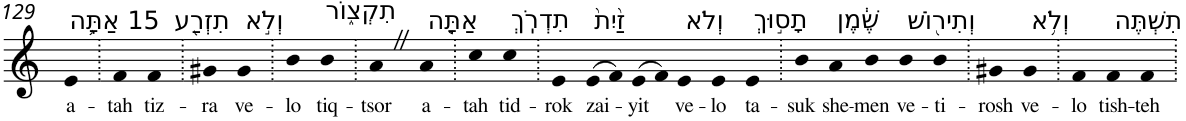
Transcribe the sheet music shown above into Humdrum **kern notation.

**kern	**text
*part1	*part1
*staff1	*staff1
*I"Piano	*
*I'Pno	*
!!LO:PB:g=z
*clefG2	*
*k[]	*
=129	=129
!LO:TX:a:t=15 אַתָּ֥ה	!
!	!LO:LY:b
4e	a-
=130.	=130.
!	!LO:LY:b
4f	-tah
!LO:TX:a:t=תִזְרַ֖ע	!
!	!LO:LY:b
4f	tiz-
=131.	=131.
!	!LO:LY:b
4g#X	-ra
!LO:TX:a:t=וְלֹ֣א	!
!	!LO:LY:b
4g#	ve-
=132.	=132.
!	!LO:LY:b
4b	-lo
!LO:TX:a:t=תִקְצ֑וֹר	!
!	!LO:LY:b
4b	tiq-
=133.	=133.
!	!LO:LY:b
4aZ	-tsor
!LO:TX:a:t=אַתָּ֤ה	!
!	!LO:LY:b
4a	a-
=134.	=134.
!	!LO:LY:b
4cc	-tah
!LO:TX:a:t=תִדְרֹֽךְ	!
!	!LO:LY:b
4cc	tid-
=135.	=135.
!	!LO:LY:b
4e	-rok
!LO:TX:a:t=זַ֙יִת֙	!
!	!LO:LY:b
(>8e	zai-
8f)	.
!	!LO:LY:b
(>8e	-yit
8f)	.
!LO:TX:a:t=וְלֹא	!
!	!LO:LY:b
4e	ve-
!	!LO:LY:b
4e	-lo
!LO:TX:a:t=תָס֣וּךְ	!
!	!LO:LY:b
4e	ta-
=136.	=136.
!	!LO:LY:b
4b	-suk
!LO:TX:a:t=שֶׁ֔מֶן	!
!	!LO:LY:b
4a	she-
!	!LO:LY:b
4b	-men
!LO:TX:a:t=וְתִיר֖וֹשׁ	!
!	!LO:LY:b
4b	ve-
!	!LO:LY:b
4b	-ti-
=137.	=137.
!	!LO:LY:b
4g#X	-rosh
!LO:TX:a:t=וְלֹ֥א	!
!	!LO:LY:b
4g#	ve-
=138.	=138.
!	!LO:LY:b
4f	-lo
!LO:TX:a:t=תִשְׁתֶּה	!
!	!LO:LY:b
4f	tish-
!	!LO:LY:b
4f	-teh
=.	=.
*-	*-
